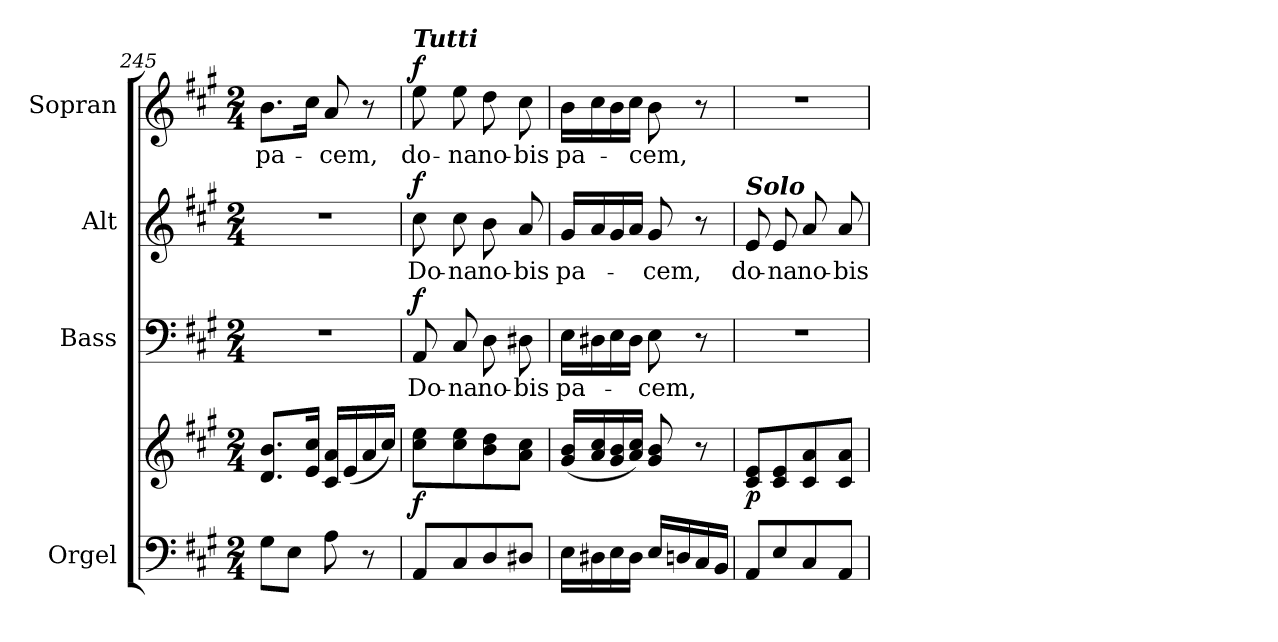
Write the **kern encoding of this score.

**kern	**kern	**dynam	**kern	**text	**dynam	**kern	**text	**dynam	**kern	**text	**dynam
*part4	*part4	*part4	*part3	*part3	*part3	*part2	*part2	*part2	*part1	*part1	*part1
*staff5	*staff4	*staff4/5	*staff3	*staff3	*staff3	*staff2	*staff2	*staff2	*staff1	*staff1	*staff1
*I"Orgel	*	*	*I"Bass	*	*	*I"Alt	*	*	*I"Sopran	*	*
*I'Org.	*	*	*I'B.	*	*	*I'A.	*	*	*I'S.	*	*
*clefF4	*clefG2	*	*clefF4	*	*	*clefG2	*	*	*clefG2	*	*
*k[f#c#g#]	*k[f#c#g#]	*	*k[f#c#g#]	*	*	*k[f#c#g#]	*	*	*k[f#c#g#]	*	*
*A:	*A:	*	*A:	*	*	*A:	*	*	*A:	*	*
*M2/4	*M2/4	*	*M2/4	*	*	*M2/4	*	*	*M2/4	*	*
=245	=245	=245	=245	=245	=245	=245	=245	=245	=245	=245	=245
!	!	!	!	!	!	!	!	!	!	!LO:LY:b	!
8G#\L	8.d/ 8.b/L	.	2r	.	.	2r	.	.	8.b\L	pa-	.
8E\J	.	.	.	.	.	.	.	.	.	.	.
.	16e/ 16cc#/Jk	.	.	.	.	.	.	.	16cc#\Jk	.	.
!	!	!	!	!	!	!	!	!	!	!LO:LY:b	!
8A\	16c#/ 16a/LL	.	.	.	.	.	.	.	8a/	-cem,	.
.	(<16e/	.	.	.	.	.	.	.	.	.	.
8r	16a/	.	.	.	.	.	.	.	8r	.	.
.	16cc#/JJ)	.	.	.	.	.	.	.	.	.	.
=246	=246	=246	=246	=246	=246	=246	=246	=246	=246	=246	=246
!	!	!	!	!	!	!	!	!	!LO:TX:a:Bi:t=Tutti	!	!
!	!	!LO:DY:b	!	!LO:LY:b	!LO:DY:a	!	!LO:LY:b	!LO:DY:a	!	!LO:LY:b	!LO:DY:a
8AA/L	8cc#\ 8ee\L	f	8AA/	Do-	f	8cc#\	Do-	f	8ee\	do-	f
!	!	!	!	!LO:LY:b	!	!	!LO:LY:b	!	!	!LO:LY:b	!
8C#/	8cc#\ 8ee\	.	8C#/	-na	.	8cc#\	-na	.	8ee\	-na	.
!	!	!	!	!LO:LY:b	!	!	!LO:LY:b	!	!	!LO:LY:b	!
8D/	8b\ 8dd\	.	8D\	no-	.	8b\	no-	.	8dd\	no-	.
!	!	!	!	!LO:LY:b	!	!	!LO:LY:b	!	!	!LO:LY:b	!
8D#X/J	8a\ 8cc#\J	.	8D#X\	-bis	.	8a/	-bis	.	8cc#\	-bis	.
!!LO:LB:g=z
=247	=247	=247	=247	=247	=247	=247	=247	=247	=247	=247	=247
!	!	!	!	!LO:LY:b	!	!	!LO:LY:b	!	!	!LO:LY:b	!
16E\LL	(<16g#/ 16b/LL	.	16E\LL	pa-	.	16g#/LL	pa-	.	16b\LL	pa-	.
16D#X\	16a/ 16cc#/	.	16D#X\	.	.	16a/	.	.	16cc#\	.	.
16E\	16g#/ 16b/	.	16E\	.	.	16g#/	.	.	16b\	.	.
16D#\JJ	16a/ 16cc#/JJ)	.	16D#\JJ	.	.	16a/JJ	.	.	16cc#\JJ	.	.
!	!	!	!	!LO:LY:b	!	!	!LO:LY:b	!	!	!LO:LY:b	!
16E/LL	8g#/ 8b/	.	8E\	-cem,	.	8g#/	-cem,	.	8b\	-cem,	.
16Dn/	.	.	.	.	.	.	.	.	.	.	.
16C#/	8r	.	8r	.	.	8r	.	.	8r	.	.
16BB/JJ	.	.	.	.	.	.	.	.	.	.	.
=248	=248	=248	=248	=248	=248	=248	=248	=248	=248	=248	=248
!	!	!	!	!	!	!LO:TX:a:Bi:t=Solo	!	!	!	!	!
!	!	!LO:DY:b	!	!	!	!	!LO:LY:b	!	!	!	!
8AA/L	8c#/ 8e/L	p	2r	.	.	8e/	do-	.	2r	.	.
!	!	!	!	!	!	!	!LO:LY:b	!	!	!	!
8E/	8c#/ 8e/	.	.	.	.	8e/	-na	.	.	.	.
!	!	!	!	!	!	!	!LO:LY:b	!	!	!	!
8C#/	8c#/ 8a/	.	.	.	.	8a/	no-	.	.	.	.
!	!	!	!	!	!	!	!LO:LY:b	!	!	!	!
8AA/J	8c#/ 8a/J	.	.	.	.	8a/	-bis	.	.	.	.
=	=	=	=	=	=	=	=	=	=	=	=
*-	*-	*-	*-	*-	*-	*-	*-	*-	*-	*-	*-
